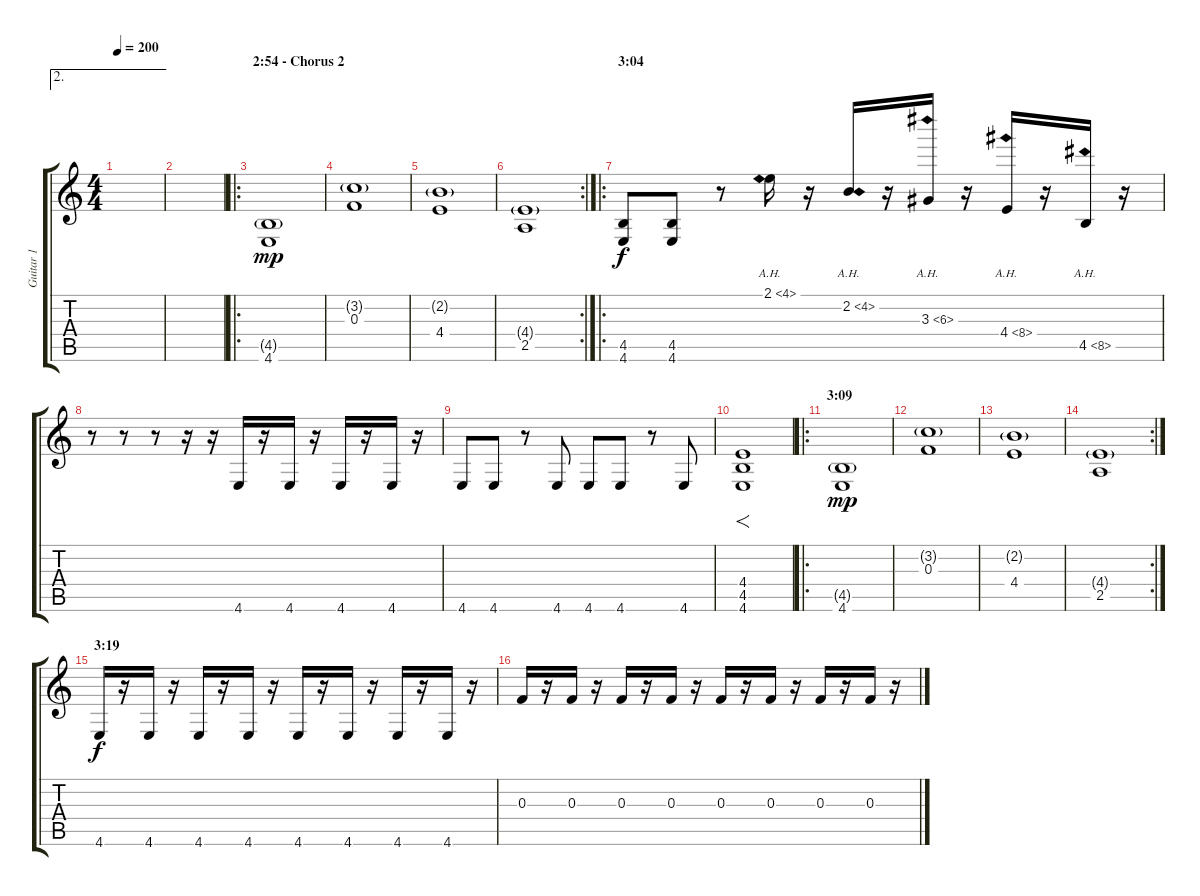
\track ("Guitar 1" "Guitar 1") {instrument distortionguitar}
\staff {score tabs}
\tuning (D4 A3 F3 C3 G2 C2) {hide}
\ae 2
\ts (4 4)
\tempo 200
\clef g2
\ks c
|
|
\ro
\section ("" "2:54 - Chorus 2")
(4.5{g} 4.6).1{dy mp} |
(3.2{g} 0.3).1 |
(2.2{g} 4.4).1 |
\rc 2
(4.4{g} 2.5).1 |
\ro
\section ("" "3:04")
(4.5 4.6).8{dy f} (4.5 4.6).8 r.8 2.1{ah 2}.16 r.16 2.2{ah 2}.16 r.16 3.3{ah 3}.16 r.16 4.4{ah 4}.16 r.16 4.5{ah 4}.16 r.16 |
r.8 r.8 r.8 r.16 r.16 4.6.16 r.16 4.6.16 r.16 4.6.16 r.16 4.6.16 r.16 |
4.6.8 4.6.8 r.8 4.6.8 4.6.8 4.6.8 r.8 4.6.8 |
(4.4 4.5 4.6).1{f} |
\ro
\section ("" "3:09")
(4.5{g} 4.6).1{dy mp} |
(3.2{g} 0.3).1 |
(2.2{g} 4.4).1 |
\rc 2
(4.4{g} 2.5).1 |
\section ("" "3:19")
4.6.16{dy f volume 16 balance 8 instrument distortionguitar} r.16 4.6.16 r.16 4.6.16 r.16 4.6.16 r.16 4.6.16 r.16 4.6.16 r.16 4.6.16 r.16 4.6.16 r.16 |
0.3.16 r.16 0.3.16 r.16 0.3.16 r.16 0.3.16 r.16 0.3.16 r.16 0.3.16 r.16 0.3.16 r.16 0.3.16 r.16
